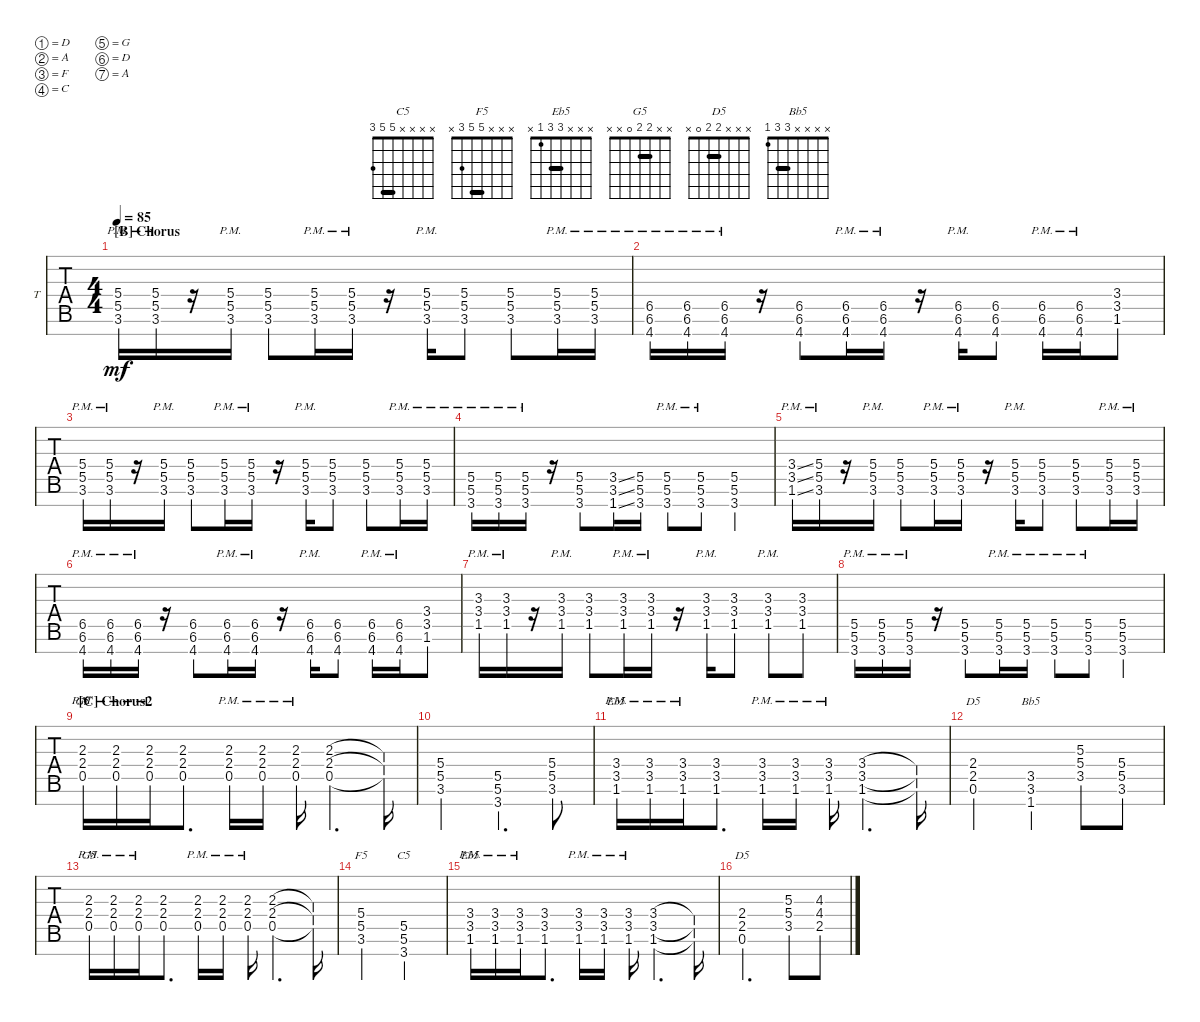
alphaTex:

\defaultSystemsLayout 4
\bracketExtendMode groupsimilarinstruments
\firstSystemTrackNameOrientation horizontal
\otherSystemsTrackNameOrientation horizontal
\track ("Guitar-1" "T") {solo instrument overdrivenguitar}
\staff {tabs}
\tuning (D4 A3 F3 C3 G2 D2 A1)
\chord ("C5" x x x x 5 5 3) {showfingering false barre 5}
\chord ("F5" x x x 5 5 3 x) {showfingering false barre 5}
\chord ("Eb5" x x x 3 3 1 x) {showfingering false barre 3}
\chord ("G5" x x 2 2 0 x x) {showfingering false barre 2}
\chord ("D5" x x x 2 2 0 x) {showfingering false barre 2}
\chord ("Bb5" x x x x 3 3 1) {showfingering false barre 3}
\ts (4 4)
\section ("B" "Chorus")
\tempo 85
\clef g2
\scale
1.03909
\ks c
(3.6{pm} 5.5{pm} 5.4{pm}).16{dy mf} (3.6{pm} 5.5{pm} 5.4{pm}).16 r.16 (3.6{pm} 5.5{pm} 5.4{pm}).16 (3.6 5.5 5.4).8 (3.6{pm} 5.5{pm} 5.4{pm}).16 (3.6{pm} 5.5{pm} 5.4{pm}).16 r.16 (3.6{pm} 5.5{pm} 5.4{pm}).16 (3.6 5.5 5.4).8 (3.6 5.5 5.4).8 (3.6{pm} 5.5{pm} 5.4{pm}).16 (3.6{pm} 5.5{pm} 5.4{pm}).16 |
\scale
0.960908 (4.7{pm} 6.6{pm} 6.5{pm}).16 (4.7{pm} 6.6{pm} 6.5{pm}).16 (4.7{pm} 6.6{pm} 6.5{pm}).16 r.16 (4.7 6.6 6.5).8 (4.7{pm} 6.6{pm} 6.5{pm}).16 (4.7{pm} 6.6{pm} 6.5{pm}).16 r.16 (4.7{pm} 6.6{pm} 6.5{pm}).16 (4.7 6.6 6.5).8 (4.7{pm} 6.6{pm} 6.5{pm}).16 (4.7{pm} 6.6{pm} 6.5{pm}).16 (1.6 3.5 3.4).8 |
\scale
1.03909 (3.6{pm} 5.5{pm} 5.4{pm}).16 (3.6{pm} 5.5{pm} 5.4{pm}).16 r.16 (3.6{pm} 5.5{pm} 5.4{pm}).16 (3.6 5.5 5.4).8 (3.6{pm} 5.5{pm} 5.4{pm}).16 (3.6{pm} 5.5{pm} 5.4{pm}).16 r.16 (3.6{pm} 5.5{pm} 5.4{pm}).16 (3.6 5.5 5.4).8 (3.6 5.5 5.4).8 (3.6{pm} 5.5{pm} 5.4{pm}).16 (3.6{pm} 5.5{pm} 5.4{pm}).16 |
\scale
0.960908 (3.7{pm} 5.6{pm} 5.5{pm}).16 (3.7{pm} 5.6{pm} 5.5{pm}).16 (3.7{pm} 5.6{pm} 5.5{pm}).16 r.16 (3.7 5.6 5.5).8 (1.7{ss} 3.6{ss} 3.5{ss}).16 (3.7 5.6 5.5).16 (3.7{pm} 5.6{pm} 5.5{pm}).8 (3.7{pm} 5.6{pm} 5.5{pm}).8 (3.7 5.6 5.5).4 |
\scale
1.03909 (1.6{ss pm} 3.5{ss pm} 3.4{ss pm}).16 (3.6{pm} 5.5{pm} 5.4{pm}).16 r.16 (3.6{pm} 5.5{pm} 5.4{pm}).16 (3.6 5.5 5.4).8 (3.6{pm} 5.5{pm} 5.4{pm}).16 (3.6{pm} 5.5{pm} 5.4{pm}).16 r.16 (3.6{pm} 5.5{pm} 5.4{pm}).16 (3.6 5.5 5.4).8 (3.6 5.5 5.4).8 (3.6{pm} 5.5{pm} 5.4{pm}).16 (3.6{pm} 5.5{pm} 5.4{pm}).16 |
\scale
0.960908 (4.7{pm} 6.6{pm} 6.5{pm}).16 (4.7{pm} 6.6{pm} 6.5{pm}).16 (4.7{pm} 6.6{pm} 6.5{pm}).16 r.16 (4.7 6.6 6.5).8 (4.7{pm} 6.6{pm} 6.5{pm}).16 (4.7{pm} 6.6{pm} 6.5{pm}).16 r.16 (4.7{pm} 6.6{pm} 6.5{pm}).16 (4.7 6.6 6.5).8 (4.7{pm} 6.6{pm} 6.5{pm}).16 (4.7{pm} 6.6{pm} 6.5{pm}).16 (1.6 3.5 3.4).8 |
\scale
1.03909 (1.5{pm} 3.4{pm} 3.3{pm}).16 (1.5{pm} 3.4{pm} 3.3{pm}).16 r.16 (1.5{pm} 3.4{pm} 3.3{pm}).16 (1.5 3.4 3.3).8 (1.5{pm} 3.4{pm} 3.3{pm}).16 (1.5{pm} 3.4{pm} 3.3{pm}).16 r.16 (1.5{pm} 3.4{pm} 3.3{pm}).16 (1.5 3.4 3.3).8 (1.5{pm} 3.4{pm} 3.3{pm}).8 (1.5 3.4 3.3).8 |
\scale
0.960908 (3.7{pm} 5.6{pm} 5.5{pm}).16 (3.7{pm} 5.6{pm} 5.5{pm}).16 (3.7{pm} 5.6{pm} 5.5{pm}).16 r.16 (3.7 5.6 5.5).8 (3.7{pm} 5.6{pm} 5.5{pm}).16 (3.7{pm} 5.6{pm} 5.5{pm}).16 (3.7{pm} 5.6{pm} 5.5{pm}).8 (3.7{pm} 5.6{pm} 5.5{pm}).8 (3.7 5.6 5.5).4 |
\section ("C" "Chorus2")
\scale
1.03909 (0.5{pm} 2.3{pm} 2.4{pm}).16{ch "G5"} (0.5{pm} 2.3{pm} 2.4{pm}).16 (0.5{pm} 2.4{pm} 2.3{pm}).16 (0.5 2.3 2.4).8{d} (0.5{pm} 2.4 2.3).16 (0.5{pm} 2.3 2.4).16 (0.5{pm} 2.4 2.3).16 (0.5 2.4 2.3).4{d} (0.5{t} 2.3{t} 2.4{t}).16 |
\scale
0.960908 (3.6 5.5 5.4).2 (3.7 5.6 5.5).4{d} (3.6 5.5 5.4).8 |
\scale
1.03909 (3.5{pm} 3.4{pm} 1.6).16{ch "Eb5"} (3.5{pm} 3.4{pm} 1.6).16 (3.5{pm} 3.4{pm} 1.6).16 (3.5 3.4 1.6).8{d} (3.5{pm} 3.4{pm} 1.6).16 (3.5{pm} 3.4{pm} 1.6).16 (3.5{pm} 3.4{pm} 1.6).16 (3.5 3.4 1.6).4{d} (3.5{t} 3.4{t} 1.6{t}).16 |
\scale
0.960908 (0.6 2.5 2.4).2{ch "D5"} (3.6 3.5 1.7).4{ch "Bb5"} (3.5 5.4 5.3).8 (3.6 5.5 5.4).8 |
\scale
1.03909 (0.5{pm} 2.3{pm} 2.4{pm}).16{ch "G5"} (0.5{pm} 2.3{pm} 2.4{pm}).16 (0.5{pm} 2.3{pm} 2.4{pm}).16 (0.5 2.3 2.4).8{d} (0.5{pm} 2.3{pm} 2.4{pm}).16 (0.5{pm} 2.3{pm} 2.4{pm}).16 (0.5{pm} 2.3{pm} 2.4{pm}).16 (0.5 2.3 2.4).4{d} (0.5{t} 2.3{t} 2.4{t}).16 |
\scale
0.960908 (3.6 5.5 5.4).2{ch "F5"} (3.7 5.6 5.5).2{ch "C5"} |
\scale
1.03909 (1.6{pm} 3.5{pm} 3.4{pm}).16{ch "Eb5"} (1.6{pm} 3.5{pm} 3.4{pm}).16 (1.6{pm} 3.5{pm} 3.4{pm}).16 (1.6 3.5 3.4).8{d} (1.6{pm} 3.5{pm} 3.4{pm}).16 (1.6{pm} 3.5{pm} 3.4{pm}).16 (1.6{pm} 3.5{pm} 3.4{pm}).16 (1.6 3.5 3.4).4{d} (1.6{t} 3.5{t} 3.4{t}).16 |
\scale
0.960908 (0.6 2.5 2.4).2{d ch "D5"} (3.5 5.4 5.3).8 (2.5 4.4 4.3).8
